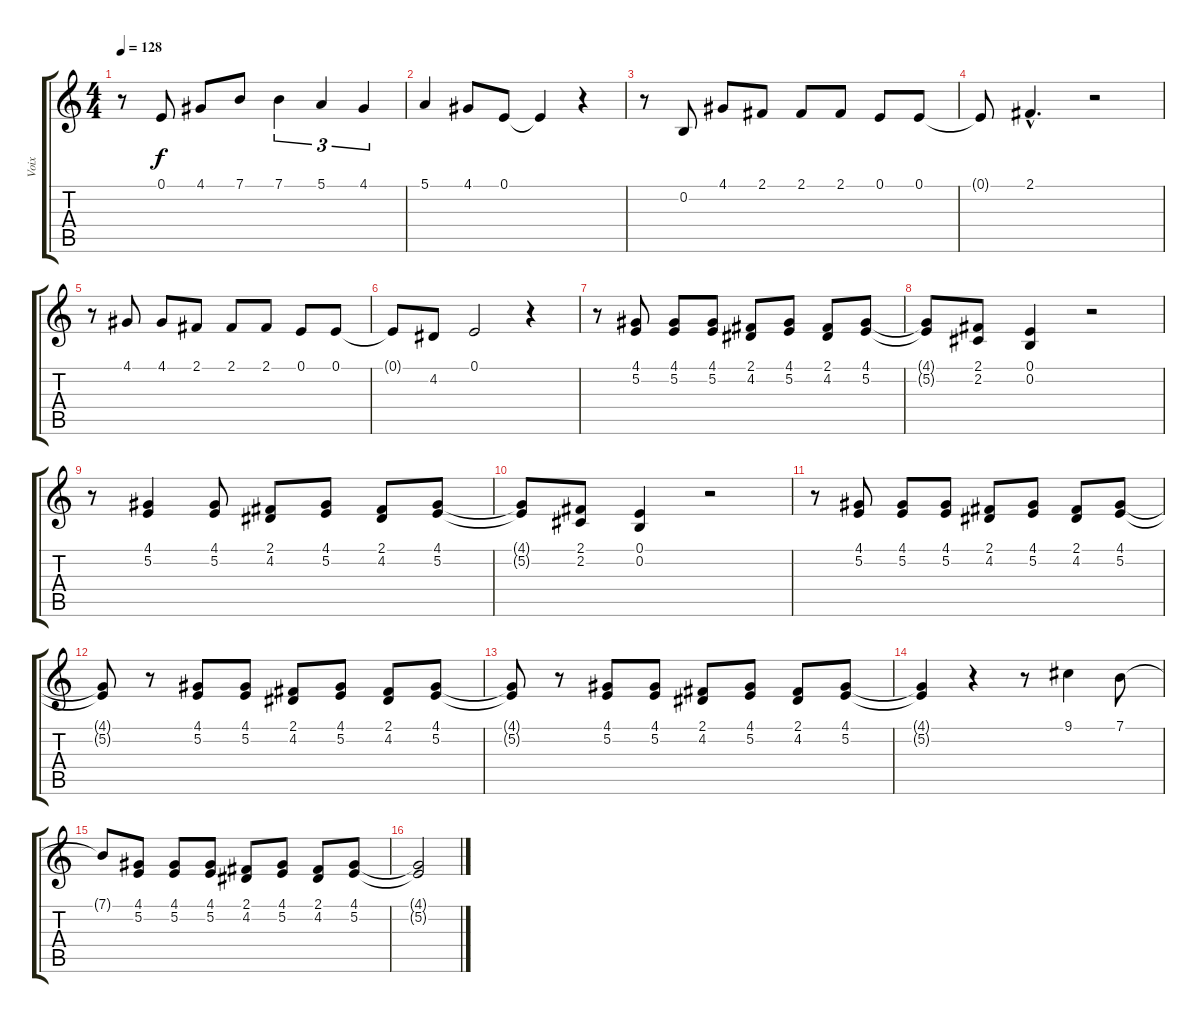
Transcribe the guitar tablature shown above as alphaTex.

\track ("Voix" "Voix") {instrument accordion}
\staff {score tabs}
\tuning (E4 B3 G3 D3 A2 E2) {hide}
\ts (4 4)
\tempo 128
\clef g2
\ks c
r.8{dy f} 0.1.8 4.1.8 7.1.8 7.1.4{tu (3 2)} 5.1.4{tu (3 2)} 4.1.4{tu (3 2)} |
5.1.4 4.1.8 0.1.8 0.1{t}.4 r.4 |
r.8 0.2.8 4.1.8 2.1.8 2.1.8 2.1.8 0.1.8 0.1.8 |
0.1{t}.8 2.1{hac}.4{d} r.2 |
r.8 4.1.8 4.1.8 2.1.8 2.1.8 2.1.8 0.1.8 0.1.8 |
0.1{t}.8 4.2.8 0.1.2 r.4 |
r.8 (4.1 5.2).8 (4.1 5.2).8 (4.1 5.2).8 (2.1 4.2).8 (4.1 5.2).8 (2.1 4.2).8 (4.1 5.2).8 |
(4.1{t} 5.2{t}).8 (2.1 2.2).8 (0.1 0.2).4 r.2 |
r.8 (4.1 5.2).4 (4.1 5.2).8 (2.1 4.2).8 (4.1 5.2).8 (2.1 4.2).8 (4.1 5.2).8 |
(4.1{t} 5.2{t}).8 (2.1 2.2).8 (0.1 0.2).4 r.2 |
r.8 (4.1 5.2).8 (4.1 5.2).8 (4.1 5.2).8 (2.1 4.2).8 (4.1 5.2).8 (2.1 4.2).8 (4.1 5.2).8 |
(4.1{t} 5.2{t}).8 r.8 (4.1 5.2).8 (4.1 5.2).8 (2.1 4.2).8 (4.1 5.2).8 (2.1 4.2).8 (4.1 5.2).8 |
(4.1{t} 5.2{t}).8 r.8 (4.1 5.2).8 (4.1 5.2).8 (2.1 4.2).8 (4.1 5.2).8 (2.1 4.2).8 (4.1 5.2).8 |
(4.1{t} 5.2{t}).4 r.4 r.8 9.1.4 7.1.8 |
7.1{t}.8 (4.1 5.2).8 (4.1 5.2).8 (4.1 5.2).8 (2.1 4.2).8 (4.1 5.2).8 (2.1 4.2).8 (4.1 5.2).8 |
(4.1{t} 5.2{t}).2
